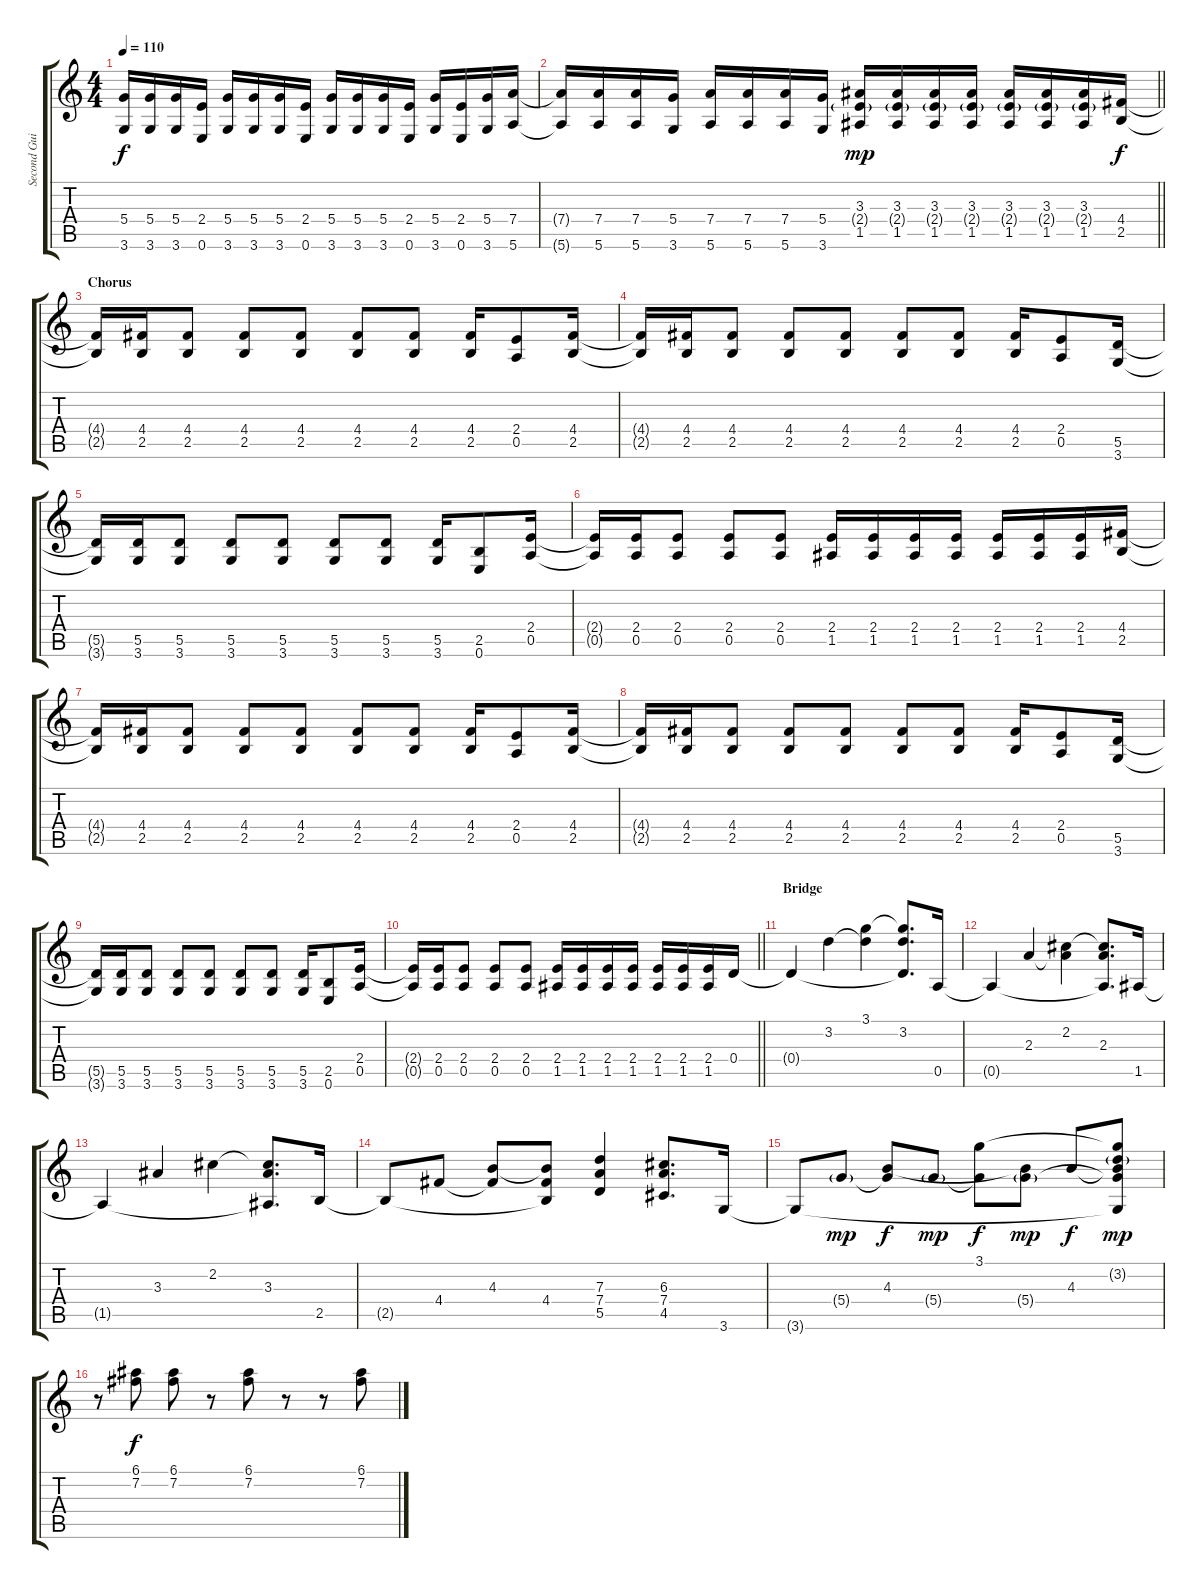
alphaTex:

\track ("Second Guitar" "Second Gui") {instrument overdrivenguitar}
\staff {score tabs}
\tuning (E4 B3 G3 D3 A2 E2) {hide}
\ts (4 4)
\tempo 110
\clef g2
\ks c
(5.4{t} 3.6{t}).16{dy f} (5.4 3.6).16 (5.4 3.6).16 (2.4 0.6).16 (5.4 3.6).16 (5.4 3.6).16 (5.4 3.6).16 (2.4 0.6).16 (5.4 3.6).16 (5.4 3.6).16 (5.4 3.6).16 (2.4 0.6).16 (5.4 3.6).16 (2.4 0.6).16 (5.4 3.6).16 (7.4 5.6).16 |
\barLineRight lightlight
(7.4{t} 5.6{t}).16 (7.4 5.6).16 (7.4 5.6).16 (5.4 3.6).16 (7.4 5.6).16 (7.4 5.6).16 (7.4 5.6).16 (5.4 3.6).16 (3.3 2.4{g} 1.5).16{dy mp} (3.3 2.4{g} 1.5).16 (3.3 2.4{g} 1.5).16 (3.3 2.4{g} 1.5).16 (3.3 2.4{g} 1.5).16 (3.3 2.4{g} 1.5).16 (3.3 2.4{g} 1.5).16 (4.4 2.5).16{dy f} |
\section ("" "Chorus")
(4.4{t} 2.5{t}).16 (4.4 2.5).16 (4.4 2.5).8 (4.4 2.5).8 (4.4 2.5).8 (4.4 2.5).8 (4.4 2.5).8 (4.4 2.5).16 (2.4 0.5).8 (4.4 2.5).16 |
(4.4{t} 2.5{t}).16 (4.4 2.5).16 (4.4 2.5).8 (4.4 2.5).8 (4.4 2.5).8 (4.4 2.5).8 (4.4 2.5).8 (4.4 2.5).16 (2.4 0.5).8 (5.5 3.6).16 |
(5.5{t} 3.6{t}).16 (5.5 3.6).16 (5.5 3.6).8 (5.5 3.6).8 (5.5 3.6).8 (5.5 3.6).8 (5.5 3.6).8 (5.5 3.6).16 (2.5 0.6).8 (2.4 0.5).16 |
(2.4{t} 0.5{t}).16 (2.4 0.5).16 (2.4 0.5).8 (2.4 0.5).8 (2.4 0.5).8 (2.4 1.5).16 (2.4 1.5).16 (2.4 1.5).16 (2.4 1.5).16 (2.4 1.5).16 (2.4 1.5).16 (2.4 1.5).16 (4.4 2.5).16 |
(4.4{t} 2.5{t}).16 (4.4 2.5).16 (4.4 2.5).8 (4.4 2.5).8 (4.4 2.5).8 (4.4 2.5).8 (4.4 2.5).8 (4.4 2.5).16 (2.4 0.5).8 (4.4 2.5).16 |
(4.4{t} 2.5{t}).16 (4.4 2.5).16 (4.4 2.5).8 (4.4 2.5).8 (4.4 2.5).8 (4.4 2.5).8 (4.4 2.5).8 (4.4 2.5).16 (2.4 0.5).8 (5.5 3.6).16 |
(5.5{t} 3.6{t}).16 (5.5 3.6).16 (5.5 3.6).8 (5.5 3.6).8 (5.5 3.6).8 (5.5 3.6).8 (5.5 3.6).8 (5.5 3.6).16 (2.5 0.6).8 (2.4 0.5).16 |
\barLineRight lightlight
(2.4{t} 0.5{t}).16 (2.4 0.5).16 (2.4 0.5).8 (2.4 0.5).8 (2.4 0.5).8 (2.4 1.5).16 (2.4 1.5).16 (2.4 1.5).16 (2.4 1.5).16 (2.4 1.5).16 (2.4 1.5).16 (2.4 1.5).16 0.4.16 |
\section ("" "Bridge")
0.4{t}.4 3.2.4 (3.1 3.2{t}).4 (3.1{t} 3.2 0.4{t}).8{d} 0.5.16 |
0.5{t}.4 2.3.4 (2.2 2.3{t}).4 (2.2{t} 2.3 0.5{t}).8{d} 1.5.16 |
1.5{t}.4 3.3.4 2.2.4 (2.2{t} 3.3 1.5{t}).8{d} 2.5.16 |
2.5{t}.8 4.4.8 (4.3 4.4{t}).8 (4.3{t} 4.4 2.5{t}).8 (7.3 7.4 5.5).4 (6.3 7.4 4.5).8{d} 3.6.16 |
3.6{t}.8 5.4{g}.8{dy mp} (4.3 5.4{t}).8{dy f} 5.4{g}.8{dy mp} (3.1 5.4{t}).8{dy f} (4.3{t} 5.4{g}).8{dy mp} 4.3.8{dy f} (3.1{t} 3.2{g} 4.3{t} 5.4{t} 3.6{t}).8{dy mp} |
r.8 (6.1 7.2).8{dy f} (6.1 7.2).8 r.8 (6.1 7.2).8 r.8 r.8 (6.1 7.2).8
